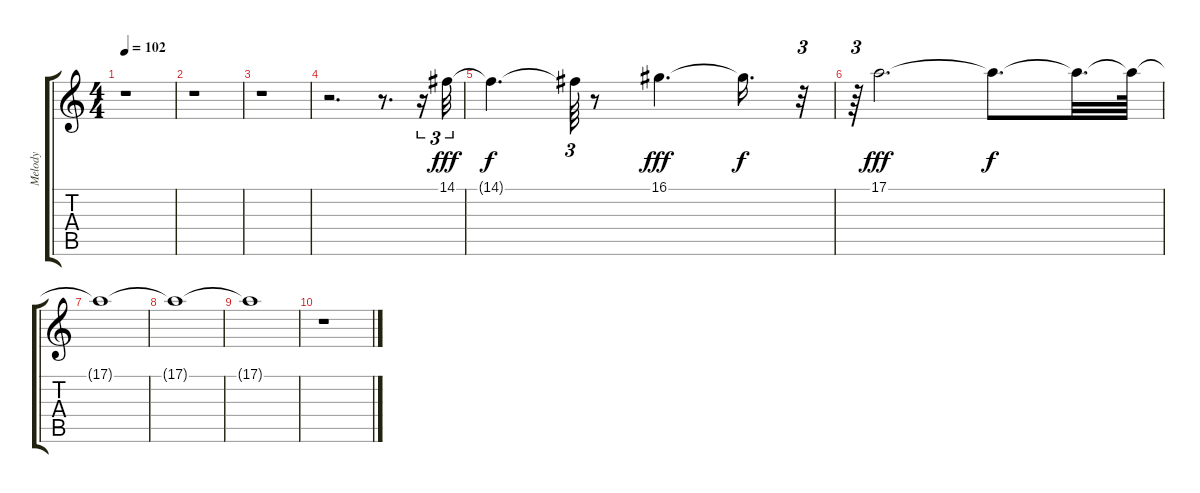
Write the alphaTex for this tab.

\track ("Melody  " "Melody  ") {instrument lead3calliope}
\staff {score tabs}
\tuning (E4 B3 G3 D3 A2 E2) {hide}
\ts (4 4)
\tempo 102
\clef g2
\ks c
r.1{dy f} |
r.1 |
r.1 |
r.2{d} r.8{d} r.16{tu (3 2)} 14.1.32{tu (3 2) dy fff} |
14.1{t}.4{d dy f} 14.1{t}.64{tu (3 2)} r.8 16.1.4{d dy fff} 16.1{t}.16{d dy f} r.32{tu (3 2)} |
r.64{tu (3 2)} 17.1.2{d dy fff} 17.1{t}.8{d dy f} 17.1{t}.32{d} 17.1{t}.64 |
17.1{t}.1 |
17.1{t}.1 |
17.1{t}.1 |
r.1
